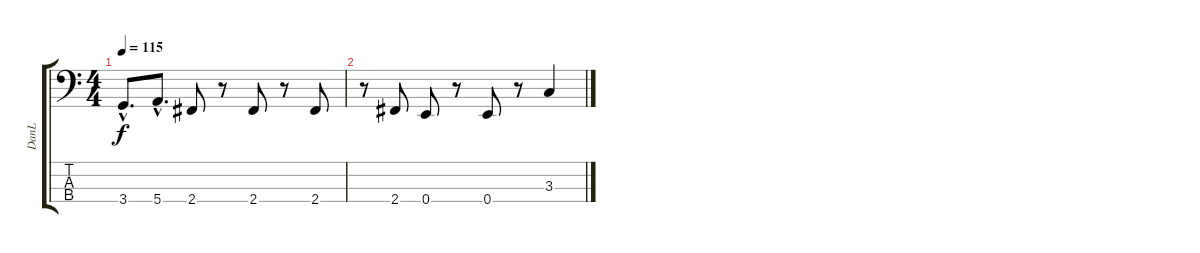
\track ("DanL" "DanL") {instrument electricbassfinger}
\staff {score tabs}
\tuning (G2 D2 A1 E1) {hide}
\ts (4 4)
\tempo 115
\clef f4
\ks c
3.4{hac}.8{d dy f} 5.4{hac}.8{d} 2.4.8 r.8 2.4.8 r.8 2.4.8 |
r.8 2.4.8 0.4.8 r.8 0.4.8 r.8 3.3.4
